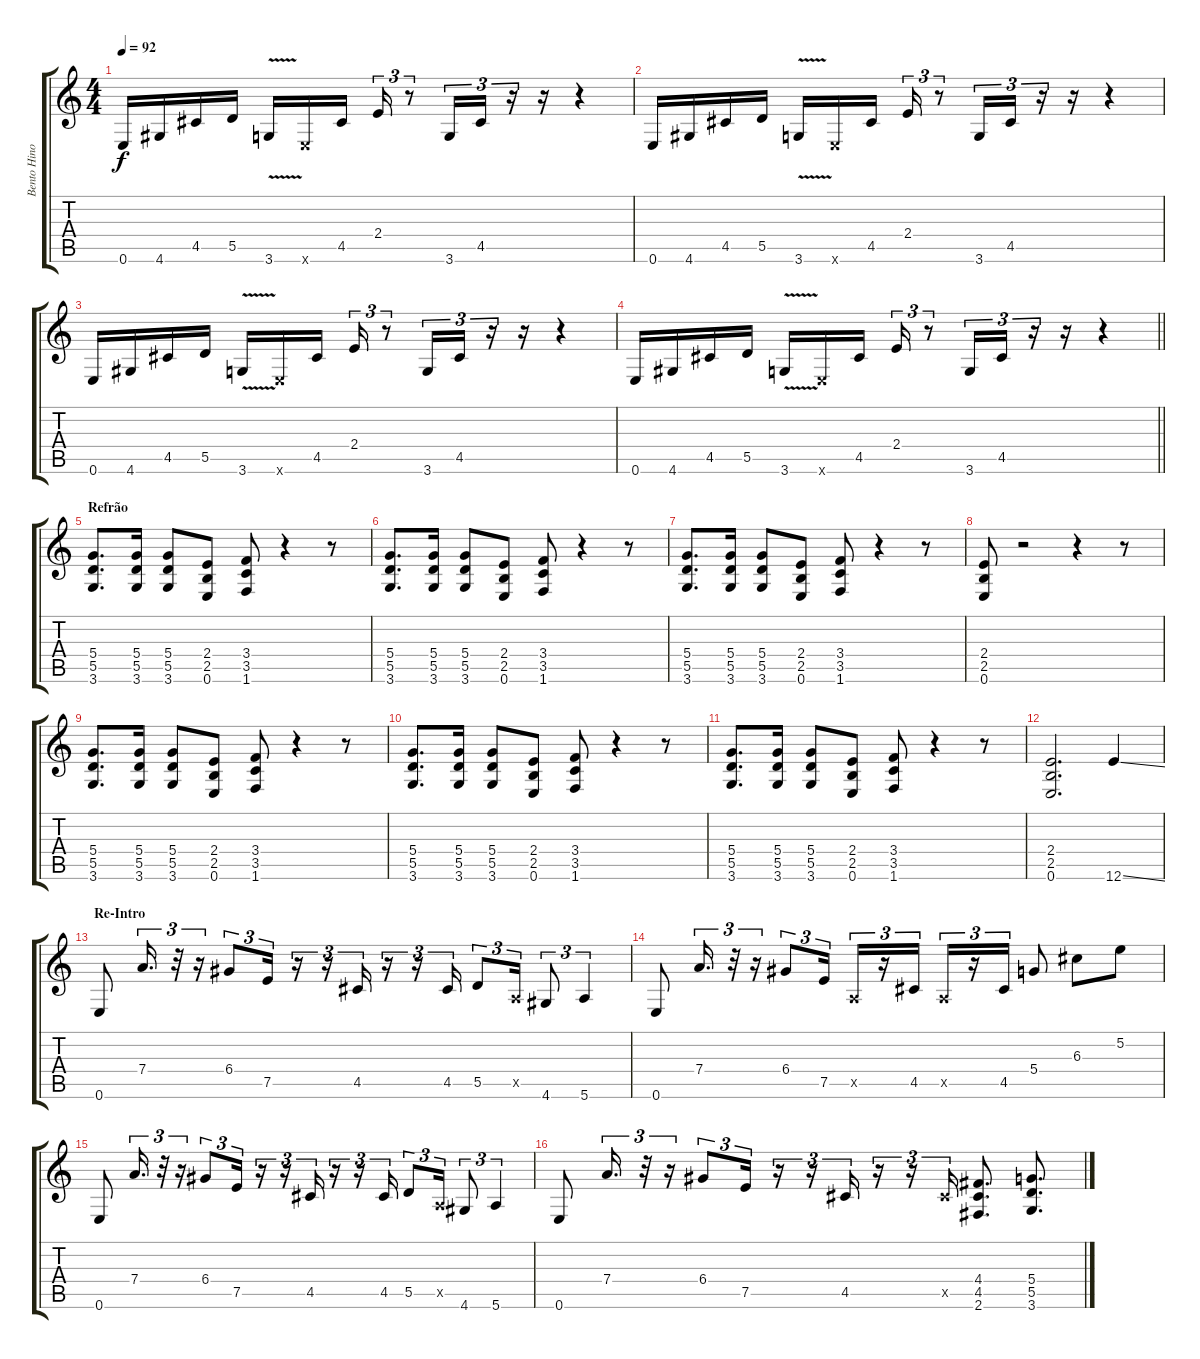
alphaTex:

\track ("Bento Hinoto" "Bento Hino") {instrument distortionguitar}
\staff {score tabs}
\tuning (E4 B3 G3 D3 A2 E2) {hide}
\ts (4 4)
\tempo 92
\clef g2
\ks c
0.6.16{dy f} 4.6.16 4.5.16 5.5.16 3.6{v}.16 0.6{x}.16 4.5.16{beam splitsecondary} 2.4.16{tu (3 2)} r.8{tu (3 2)} 3.6.16{tu (3 2)} 4.5.16{tu (3 2)} r.16{tu (3 2)} r.16 r.4 |
0.6.16 4.6.16 4.5.16 5.5.16 3.6{v}.16 0.6{x}.16 4.5.16{beam splitsecondary} 2.4.16{tu (3 2)} r.8{tu (3 2)} 3.6.16{tu (3 2)} 4.5.16{tu (3 2)} r.16{tu (3 2)} r.16 r.4 |
0.6.16 4.6.16 4.5.16 5.5.16 3.6{v}.16 0.6{x}.16 4.5.16{beam splitsecondary} 2.4.16{tu (3 2)} r.8{tu (3 2)} 3.6.16{tu (3 2)} 4.5.16{tu (3 2)} r.16{tu (3 2)} r.16 r.4 |
\barLineRight lightlight
0.6.16 4.6.16 4.5.16 5.5.16 3.6{v}.16 0.6{x}.16 4.5.16{beam splitsecondary} 2.4.16{tu (3 2)} r.8{tu (3 2)} 3.6.16{tu (3 2)} 4.5.16{tu (3 2)} r.16{tu (3 2)} r.16 r.4 |
\section ("" "Refrão")
(5.4 5.5 3.6).8{d} (5.4 5.5 3.6).16 (5.4 5.5 3.6).8 (2.4 2.5 0.6).8 (3.4 3.5 1.6).8 r.4 r.8 |
(5.4 5.5 3.6).8{d} (5.4 5.5 3.6).16 (5.4 5.5 3.6).8 (2.4 2.5 0.6).8 (3.4 3.5 1.6).8 r.4 r.8 |
(5.4 5.5 3.6).8{d} (5.4 5.5 3.6).16 (5.4 5.5 3.6).8 (2.4 2.5 0.6).8 (3.4 3.5 1.6).8 r.4 r.8 |
(2.4 2.5 0.6).8 r.2 r.4 r.8 |
(5.4 5.5 3.6).8{d} (5.4 5.5 3.6).16 (5.4 5.5 3.6).8 (2.4 2.5 0.6).8 (3.4 3.5 1.6).8 r.4 r.8 |
(5.4 5.5 3.6).8{d} (5.4 5.5 3.6).16 (5.4 5.5 3.6).8 (2.4 2.5 0.6).8 (3.4 3.5 1.6).8 r.4 r.8 |
(5.4 5.5 3.6).8{d} (5.4 5.5 3.6).16 (5.4 5.5 3.6).8 (2.4 2.5 0.6).8 (3.4 3.5 1.6).8 r.4 r.8 |
(2.4 2.5 0.6).2{d} 12.6{ss}.4 |
\section ("" "Re-Intro")
0.6.8 7.4.16{d tu (3 2)} r.32{tu (3 2)} r.16{tu (3 2)} 6.4.8{tu (3 2)} 7.5.16{tu (3 2)} r.16{tu (3 2)} r.16{tu (3 2)} 4.5.16{tu (3 2)} r.16{tu (3 2)} r.16{tu (3 2)} 4.5.16{tu (3 2)} 5.5.8{tu (3 2)} 0.5{x}.16{tu (3 2)} 4.6.8{tu (3 2)} 5.6.4{tu (3 2)} |
0.6.8 7.4.16{d tu (3 2)} r.32{tu (3 2)} r.16{tu (3 2)} 6.4.8{tu (3 2)} 7.5.16{tu (3 2)} 0.5{x}.16{tu (3 2)} r.16{tu (3 2)} 4.5.16{tu (3 2)} 0.5{x}.16{tu (3 2)} r.16{tu (3 2)} 4.5.16{tu (3 2)} 5.4.8 6.3.8 5.2.8 |
0.6.8 7.4.16{d tu (3 2)} r.32{tu (3 2)} r.16{tu (3 2)} 6.4.8{tu (3 2)} 7.5.16{tu (3 2)} r.16{tu (3 2)} r.16{tu (3 2)} 4.5.16{tu (3 2)} r.16{tu (3 2)} r.16{tu (3 2)} 4.5.16{tu (3 2)} 5.5.8{tu (3 2)} 0.5{x}.16{tu (3 2)} 4.6.8{tu (3 2)} 5.6.4{tu (3 2)} |
0.6.8 7.4.16{d tu (3 2)} r.32{tu (3 2)} r.16{tu (3 2)} 6.4.8{tu (3 2)} 7.5.16{tu (3 2)} r.16{tu (3 2)} r.16{tu (3 2)} 4.5.16{tu (3 2)} r.16{tu (3 2)} r.16{tu (3 2)} 4.5{x}.16{tu (3 2)} (4.4 4.5 2.6).8{d} (5.4 5.5 3.6).8{d}
